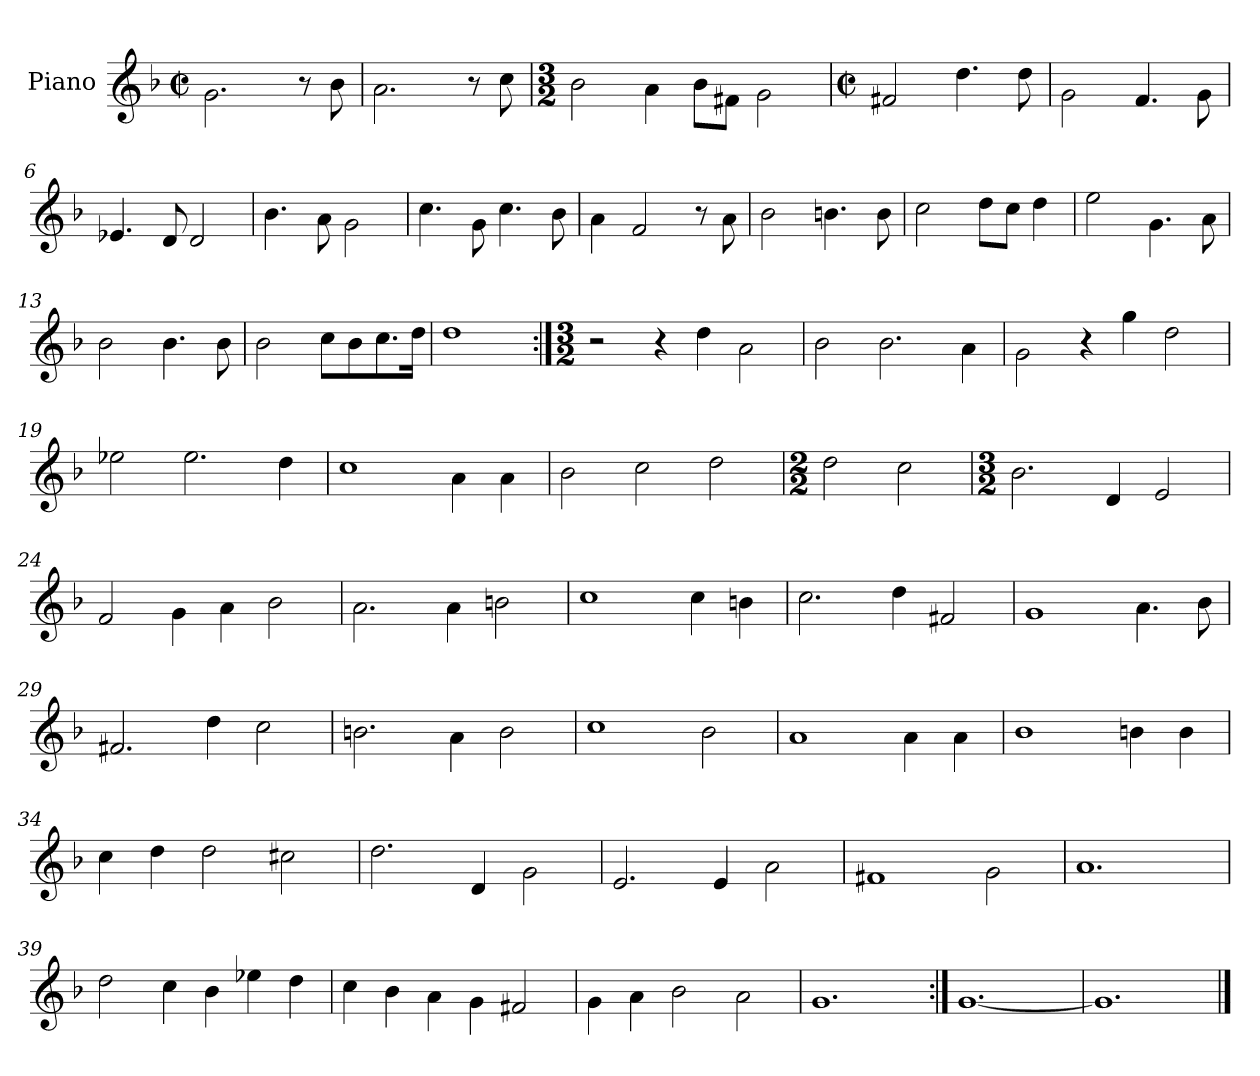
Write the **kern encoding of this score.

**kern
*part1
*staff1
*I"Piano
*I'Pno.
*clefG2
*k[b-]
*M2/2
*met(c|)
=1
2.g\
8r
8b-\
=2
2.a\
8r
8cc\
=3
*M3/2
2b-\
4a\
8b-\L
8f#X\J
2g\
=4
*M2/2
*met(c|)
2f#X/
4.dd\
8dd\
=5
2g\
4.f/
8g\
=6
4.e-X/
8d/
2d/
=7
4.b-\
8a\
2g\
!!LO:LB:g=z
=8
4.cc\
8g\
4.cc\
8b-\
=9
4a\
2f/
8r
8a\
=10
2b-\
4.bn\
8b\
=11
2cc\
8dd\L
8cc\J
4dd\
=12
2ee\
4.g\
8a\
=13
2b-\
4.b-\
8b-\
=14
2b-\
8cc\L
8b-\
8.cc\
16dd\Jk
=15
1dd
=16:|!
*M3/2
2r
4r
4dd\
2a\
!!LO:LB:g=z
=17
2b-\
2.b-\
4a\
=18
2g\
4r
4gg\
2dd\
=19
2ee-X\
2.ee-\
4dd\
=20
1cc
4a\
4a\
=21
2b-\
2cc\
2dd\
=22
*M2/2
2dd\
2cc\
=23
*M3/2
2.b-\
4d/
2e/
=24
2f/
4g\
4a\
2b-\
=25
2.a\
4a\
2bn\
=26
1cc
4cc\
4bn\
!!LO:LB:g=z
=27
2.cc\
4dd\
2f#X/
=28
1g
4.a\
8b-\
=29
2.f#X/
4dd\
2cc\
=30
2.bn\
4a\
2b\
=31
1cc
2b-\
=32
1a
4a\
4a\
=33
1b-
4bn\
4b\
=34
4cc\
4dd\
2dd\
2cc#X\
=35
2.dd\
4d/
2g\
=36
2.e/
4e/
2a\
!!LO:LB:g=z
=37
1f#X
2g\
=38
1.a
=39
2dd\
4cc\
4b-\
4ee-X\
4dd\
=40
4cc\
4b-\
4a\
4g\
2f#X/
=41
4g\
4a\
2b-\
2a\
=42
1.g
=43:|!
[1.g
=44
1.g]
==
*-
